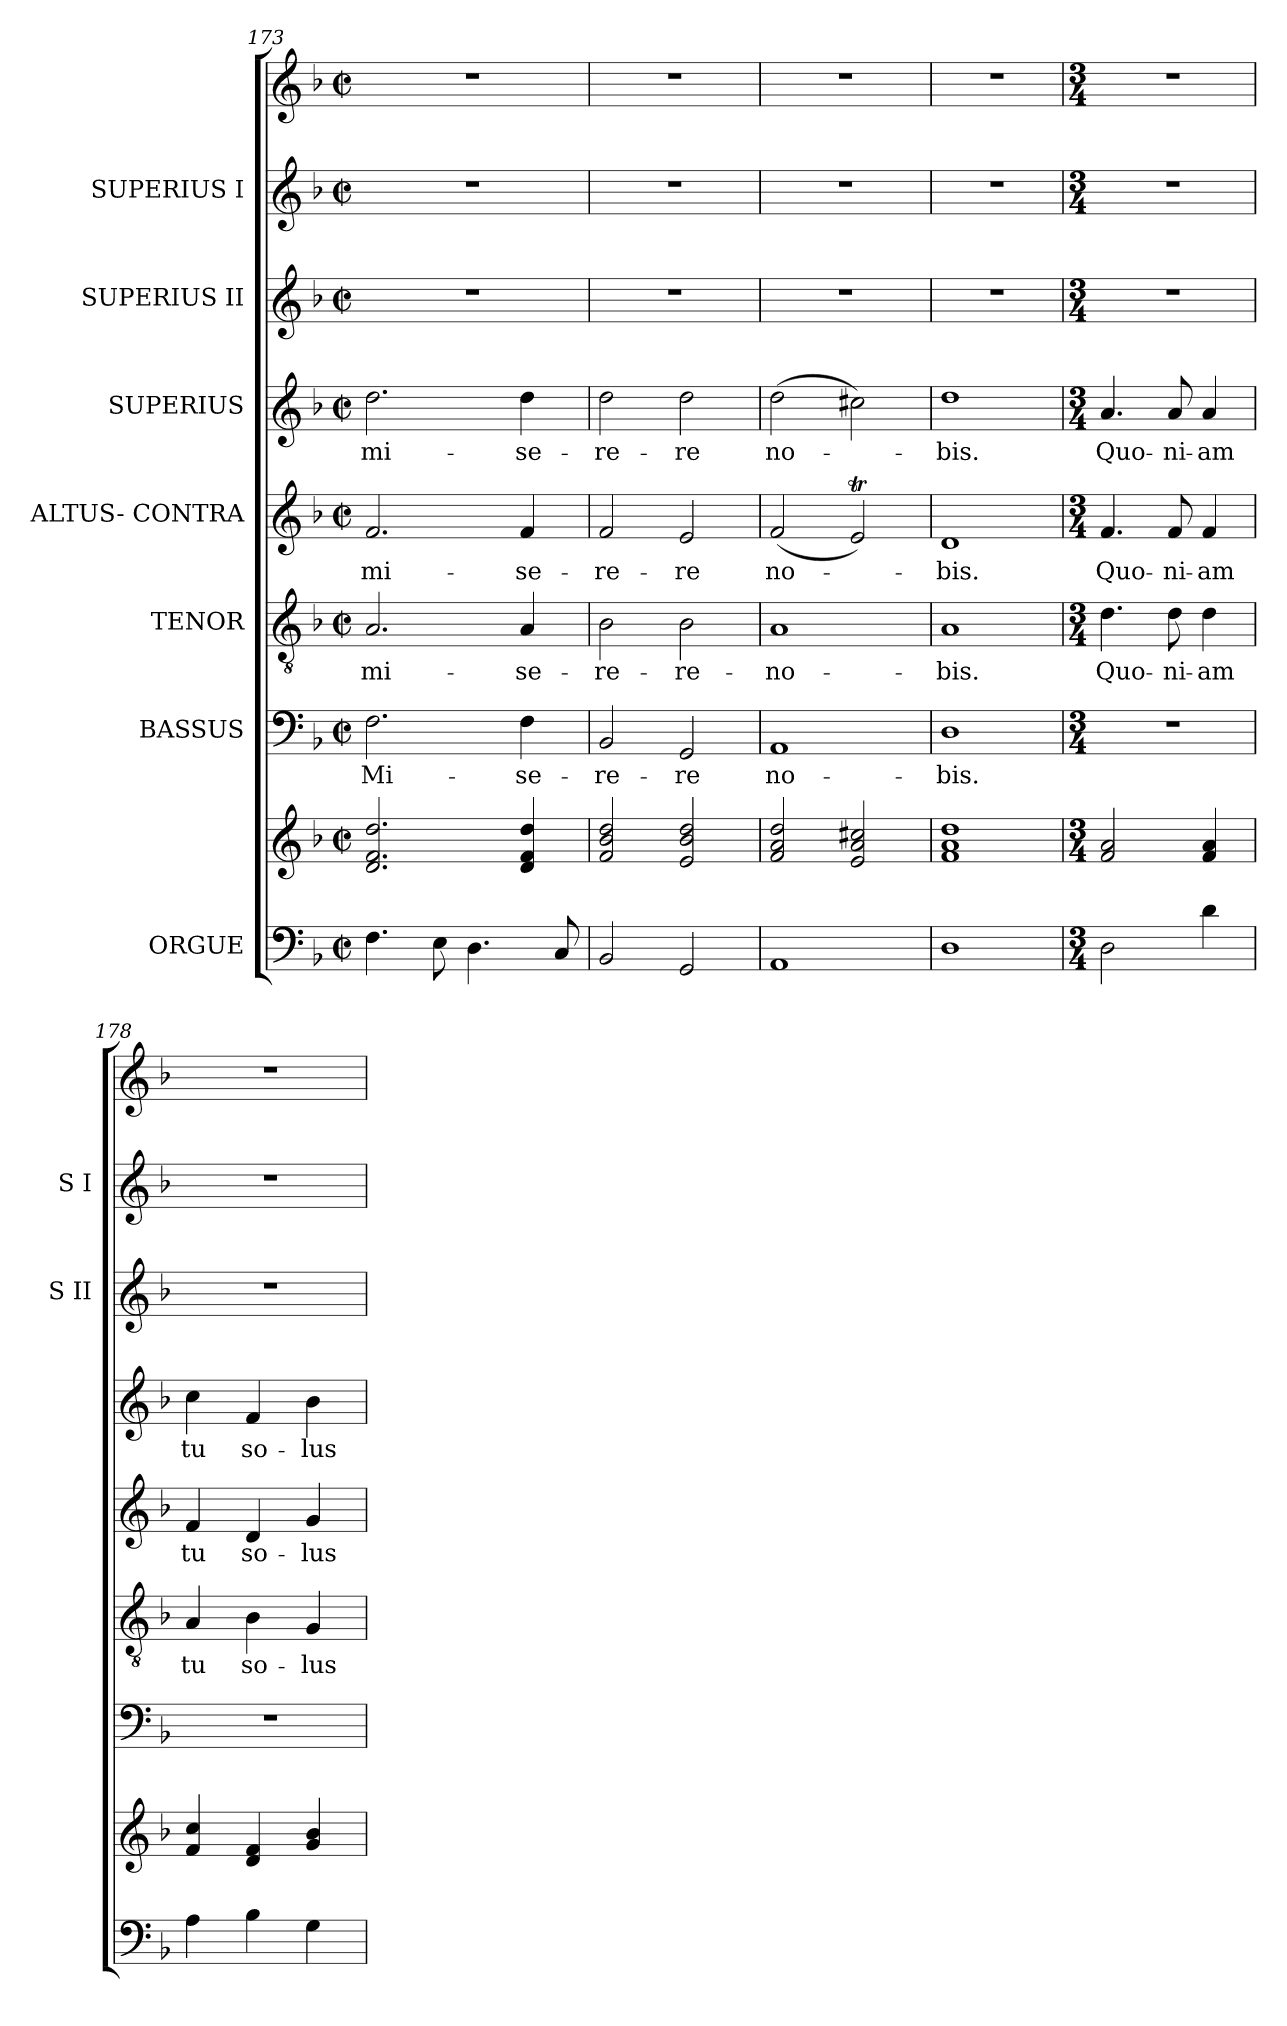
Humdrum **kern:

**kern	**kern	**kern	**text	**kern	**text	**kern	**text	**kern	**text	**kern	**kern	**kern
*part8	*part8	*part7	*part7	*part6	*part6	*part5	*part5	*part4	*part4	*part3	*part2	*part1
*staff9	*staff8	*staff7	*staff7	*staff6	*staff6	*staff5	*staff5	*staff4	*staff4	*staff3	*staff2	*staff1
*I"ORGUE	*	*I"BASSUS	*	*I"TENOR	*	*I"ALTUS- CONTRA	*	*I"SUPERIUS	*	*I"SUPERIUS II	*I"SUPERIUS I	*
*	*	*	*	*	*	*	*	*	*	*I'S II	*I'S I	*
*clefF4	*clefG2	*clefF4	*	*clefGv2	*	*clefG2	*	*clefG2	*	*clefG2	*clefG2	*clefG2
*k[b-]	*k[b-]	*k[b-]	*	*k[b-]	*	*k[b-]	*	*k[b-]	*	*k[b-]	*k[b-]	*k[b-]
*d:	*d:	*d:	*	*d:	*	*d:	*	*d:	*	*d:	*d:	*d:
*M2/2	*M2/2	*M2/2	*	*M2/2	*	*M2/2	*	*M2/2	*	*M2/2	*M2/2	*M2/2
*met(c|)	*met(c|)	*met(c|)	*	*met(c|)	*	*met(c|)	*	*met(c|)	*	*met(c|)	*met(c|)	*met(c|)
=173	=173	=173	=173	=173	=173	=173	=173	=173	=173	=173	=173	=173
!	!	!	!LO:LY:b	!	!LO:LY:b	!	!LO:LY:b	!	!LO:LY:b	!	!	!
4.F\	2.d/ 2.f/ 2.dd/	2.F\	Mi-	2.A/	mi-	2.f/	mi-	2.dd\	mi-	1r	1r	1r
8E\	.	.	.	.	.	.	.	.	.	.	.	.
4.D\	.	.	.	.	.	.	.	.	.	.	.	.
!	!	!	!LO:LY:b	!	!LO:LY:b	!	!LO:LY:b	!	!LO:LY:b	!	!	!
.	4d/ 4f/ 4dd/	4F\	-se-	4A/	-se-	4f/	-se-	4dd\	-se-	.	.	.
8C/	.	.	.	.	.	.	.	.	.	.	.	.
!!LO:LB:g=z
=174	=174	=174	=174	=174	=174	=174	=174	=174	=174	=174	=174	=174
!	!	!	!LO:LY:b	!	!LO:LY:b	!	!LO:LY:b	!	!LO:LY:b	!	!	!
2BB-/	2f/ 2b-/ 2dd/	2BB-/	-re-	2B-\	-re-	2f/	-re-	2dd\	-re-	1r	1r	1r
!	!	!	!LO:LY:b	!	!LO:LY:b	!	!LO:LY:b	!	!LO:LY:b	!	!	!
2GG/	2e/ 2b-/ 2dd/	2GG/	-re	2B-\	-re-	2e/	-re	2dd\	-re	.	.	.
=175	=175	=175	=175	=175	=175	=175	=175	=175	=175	=175	=175	=175
!	!	!	!LO:LY:b	!	!LO:LY:b	!	!LO:LY:b	!	!LO:LY:b	!	!	!
1AA	2f/ 2a/ 2dd/	1AA	no-	1A	-no-	(<2f/	no-	(>2dd\	no-	1r	1r	1r
.	2e/ 2a/ 2cc#X/	.	.	.	.	2et/)	.	2cc#X\)	.	.	.	.
=176	=176	=176	=176	=176	=176	=176	=176	=176	=176	=176	=176	=176
!	!	!	!LO:LY:b	!	!LO:LY:b	!	!LO:LY:b	!	!LO:LY:b	!	!	!
1D	1f 1a 1dd	1D	-bis.	1A	-bis.	1d	-bis.	1dd	-bis.	1r	1r	1r
=177	=177	=177	=177	=177	=177	=177	=177	=177	=177	=177	=177	=177
*M3/4	*M3/4	*M3/4	*	*M3/4	*	*M3/4	*	*M3/4	*	*M3/4	*M3/4	*M3/4
!	!	!	!	!	!LO:LY:b	!	!LO:LY:b	!	!LO:LY:b	!	!	!
2D\	2f/ 2a/	2.r	.	4.d\	Quo-	4.f/	Quo-	4.a/	Quo-	2.r	2.r	2.r
!	!	!	!	!	!LO:LY:b	!	!LO:LY:b	!	!LO:LY:b	!	!	!
.	.	.	.	8d\	-ni-	8f/	-ni-	8a/	-ni-	.	.	.
!	!	!	!	!	!LO:LY:b	!	!LO:LY:b	!	!LO:LY:b	!	!	!
4d\	4f/ 4a/	.	.	4d\	-am	4f/	-am	4a/	-am	.	.	.
=178	=178	=178	=178	=178	=178	=178	=178	=178	=178	=178	=178	=178
!	!	!	!	!	!LO:LY:b	!	!LO:LY:b	!	!LO:LY:b	!	!	!
4A\	4f/ 4cc/	2.r	.	4A/	tu	4f/	tu	4cc\	tu	2.r	2.r	2.r
!	!	!	!	!	!LO:LY:b	!	!LO:LY:b	!	!LO:LY:b	!	!	!
4B-\	4d/ 4f/	.	.	4B-\	so-	4d/	so-	4f/	so-	.	.	.
!	!	!	!	!	!LO:LY:b	!	!LO:LY:b	!	!LO:LY:b	!	!	!
4G\	4g/ 4b-/	.	.	4G/	-lus	4g/	-lus	4b-\	-lus	.	.	.
=	=	=	=	=	=	=	=	=	=	=	=	=
*-	*-	*-	*-	*-	*-	*-	*-	*-	*-	*-	*-	*-
